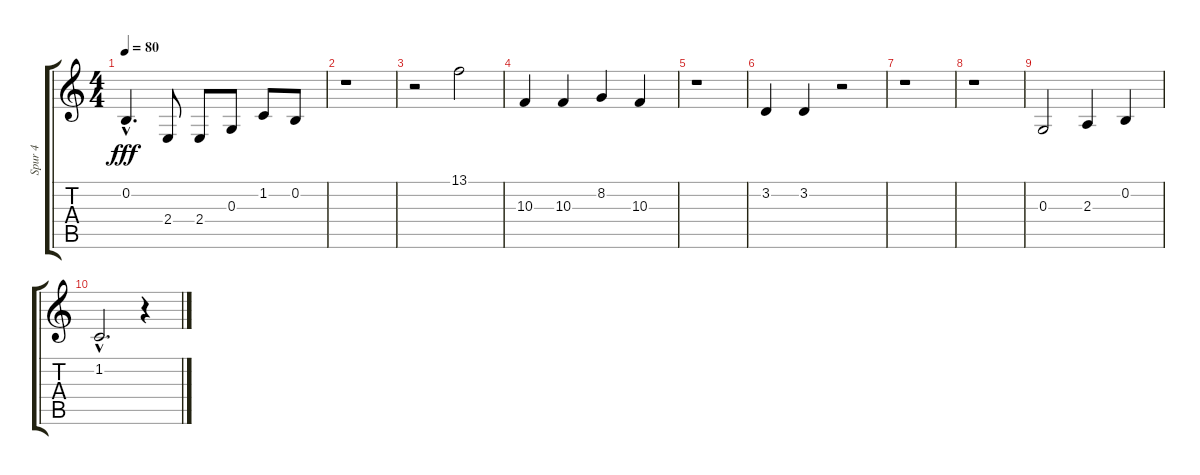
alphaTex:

\track ("Spur 4" "Spur 4") {instrument acousticgrandpiano}
\staff {score tabs}
\tuning (E4 B3 G3 D3 A2 E2) {hide}
\ts (4 4)
\tempo 80
\clef g2
\ks c
0.2{hac}.4{d dy fff} 2.4.8 2.4.8 0.3.8 1.2.8 0.2.8 |
r.1 |
r.2 13.1.2 |
10.3.4 10.3.4 8.2.4 10.3.4 |
r.1 |
3.2.4 3.2.4 r.2 |
r.1 |
r.1 |
0.3.2 2.3.4 0.2.4 |
1.2{hac}.2{d} r.4
